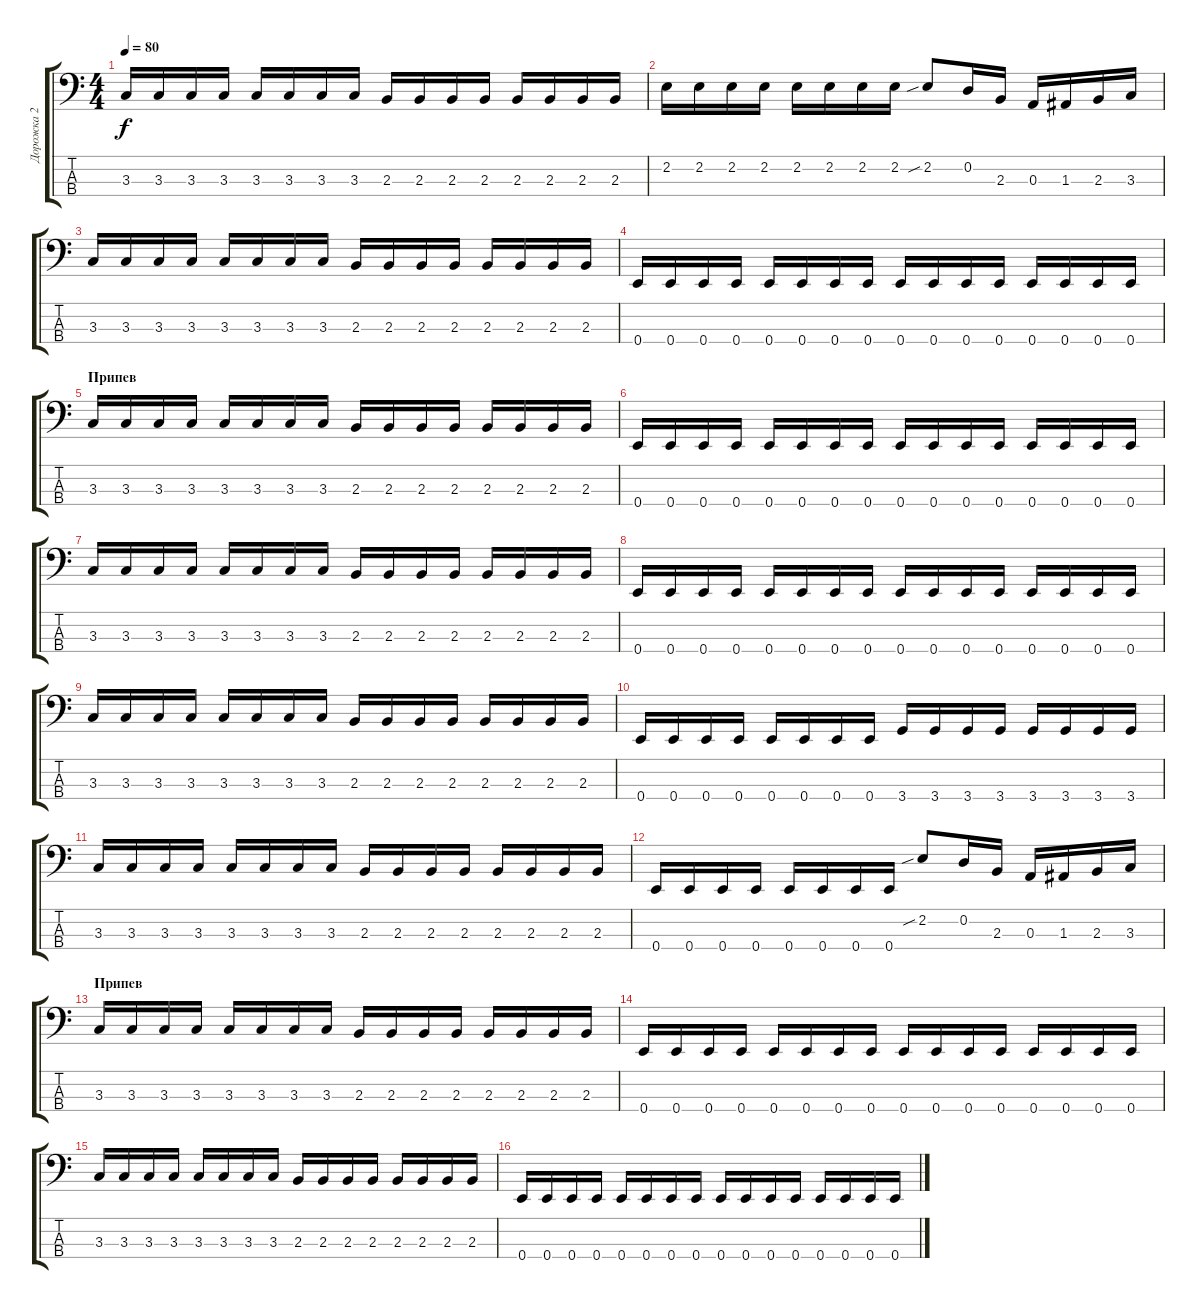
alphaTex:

\track ("Дорожка 2" "Дорожка 2") {instrument electricbassfinger}
\staff {score tabs}
\tuning (G2 D2 A1 E1) {hide}
\ts (4 4)
\tempo 80
\clef f4
\ks c
3.3.16{dy f} 3.3.16 3.3.16 3.3.16 3.3.16 3.3.16 3.3.16 3.3.16 2.3.16 2.3.16 2.3.16 2.3.16 2.3.16 2.3.16 2.3.16 2.3.16 |
2.2.16 2.2.16 2.2.16 2.2.16 2.2.16 2.2.16 2.2.16 2.2.16 2.2{sib}.8 0.2.16 2.3.16 0.3.16 1.3.16 2.3.16 3.3.16 |
3.3.16 3.3.16 3.3.16 3.3.16 3.3.16 3.3.16 3.3.16 3.3.16 2.3.16 2.3.16 2.3.16 2.3.16 2.3.16 2.3.16 2.3.16 2.3.16 |
0.4.16 0.4.16 0.4.16 0.4.16 0.4.16 0.4.16 0.4.16 0.4.16 0.4.16 0.4.16 0.4.16 0.4.16 0.4.16 0.4.16 0.4.16 0.4.16 |
\section ("" "Припев")
3.3.16 3.3.16 3.3.16 3.3.16 3.3.16 3.3.16 3.3.16 3.3.16 2.3.16 2.3.16 2.3.16 2.3.16 2.3.16 2.3.16 2.3.16 2.3.16 |
0.4.16 0.4.16 0.4.16 0.4.16 0.4.16 0.4.16 0.4.16 0.4.16 0.4.16 0.4.16 0.4.16 0.4.16 0.4.16 0.4.16 0.4.16 0.4.16 |
3.3.16 3.3.16 3.3.16 3.3.16 3.3.16 3.3.16 3.3.16 3.3.16 2.3.16 2.3.16 2.3.16 2.3.16 2.3.16 2.3.16 2.3.16 2.3.16 |
0.4.16 0.4.16 0.4.16 0.4.16 0.4.16 0.4.16 0.4.16 0.4.16 0.4.16 0.4.16 0.4.16 0.4.16 0.4.16 0.4.16 0.4.16 0.4.16 |
3.3.16 3.3.16 3.3.16 3.3.16 3.3.16 3.3.16 3.3.16 3.3.16 2.3.16 2.3.16 2.3.16 2.3.16 2.3.16 2.3.16 2.3.16 2.3.16 |
0.4.16 0.4.16 0.4.16 0.4.16 0.4.16 0.4.16 0.4.16 0.4.16 3.4.16 3.4.16 3.4.16 3.4.16 3.4.16 3.4.16 3.4.16 3.4.16 |
3.3.16 3.3.16 3.3.16 3.3.16 3.3.16 3.3.16 3.3.16 3.3.16 2.3.16 2.3.16 2.3.16 2.3.16 2.3.16 2.3.16 2.3.16 2.3.16 |
0.4.16 0.4.16 0.4.16 0.4.16 0.4.16 0.4.16 0.4.16 0.4.16 2.2{sib}.8 0.2.16 2.3.16 0.3.16 1.3.16 2.3.16 3.3.16 |
\section ("" "Припев")
3.3.16 3.3.16 3.3.16 3.3.16 3.3.16 3.3.16 3.3.16 3.3.16 2.3.16 2.3.16 2.3.16 2.3.16 2.3.16 2.3.16 2.3.16 2.3.16 |
0.4.16 0.4.16 0.4.16 0.4.16 0.4.16 0.4.16 0.4.16 0.4.16 0.4.16 0.4.16 0.4.16 0.4.16 0.4.16 0.4.16 0.4.16 0.4.16 |
3.3.16 3.3.16 3.3.16 3.3.16 3.3.16 3.3.16 3.3.16 3.3.16 2.3.16 2.3.16 2.3.16 2.3.16 2.3.16 2.3.16 2.3.16 2.3.16 |
0.4.16 0.4.16 0.4.16 0.4.16 0.4.16 0.4.16 0.4.16 0.4.16 0.4.16 0.4.16 0.4.16 0.4.16 0.4.16 0.4.16 0.4.16 0.4.16
